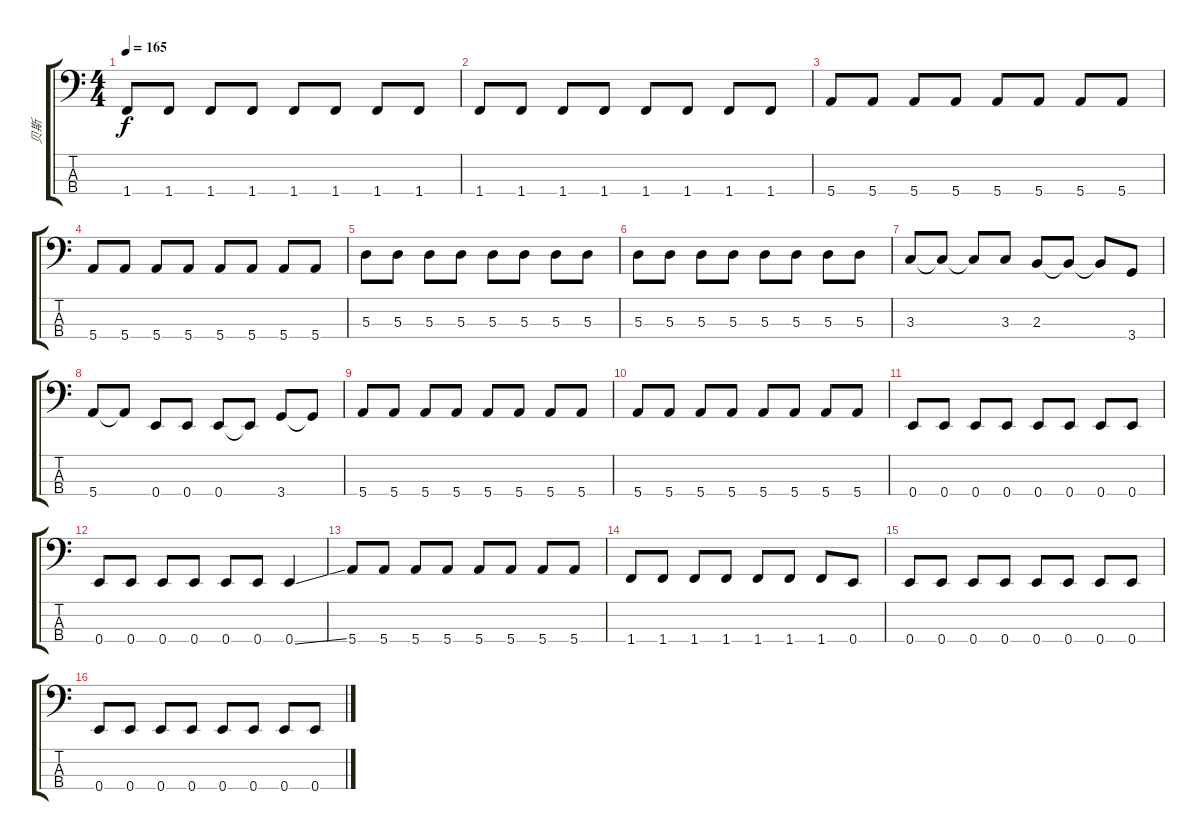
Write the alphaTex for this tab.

\track ("贝斯" "贝斯") {instrument electricbassfinger}
\staff {score tabs}
\tuning (G2 D2 A1 E1) {hide}
\ts (4 4)
\tempo 165
\clef f4
\ks c
1.4.8{dy f} 1.4.8 1.4.8 1.4.8 1.4.8 1.4.8 1.4.8 1.4.8 |
1.4.8 1.4.8 1.4.8 1.4.8 1.4.8 1.4.8 1.4.8 1.4.8 |
5.4.8 5.4.8 5.4.8 5.4.8 5.4.8 5.4.8 5.4.8 5.4.8 |
5.4.8 5.4.8 5.4.8 5.4.8 5.4.8 5.4.8 5.4.8 5.4.8 |
5.3.8 5.3.8 5.3.8 5.3.8 5.3.8 5.3.8 5.3.8 5.3.8 |
5.3.8 5.3.8 5.3.8 5.3.8 5.3.8 5.3.8 5.3.8 5.3.8 |
3.3.8 3.3{t}.8 3.3{t}.8 3.3.8 2.3.8 2.3{t}.8 2.3{t}.8 3.4.8 |
5.4.8 5.4{t}.8 0.4.8 0.4.8 0.4.8 0.4{t}.8 3.4.8 3.4{t}.8 |
5.4.8 5.4.8 5.4.8 5.4.8 5.4.8 5.4.8 5.4.8 5.4.8 |
5.4.8 5.4.8 5.4.8 5.4.8 5.4.8 5.4.8 5.4.8 5.4.8 |
0.4.8 0.4.8 0.4.8 0.4.8 0.4.8 0.4.8 0.4.8 0.4.8 |
0.4.8 0.4.8 0.4.8 0.4.8 0.4.8 0.4.8 0.4{ss}.4 |
5.4.8 5.4.8 5.4.8 5.4.8 5.4.8 5.4.8 5.4.8 5.4.8 |
1.4.8 1.4.8 1.4.8 1.4.8 1.4.8 1.4.8 1.4.8 0.4.8 |
0.4.8 0.4.8 0.4.8 0.4.8 0.4.8 0.4.8 0.4.8 0.4.8 |
0.4.8 0.4.8 0.4.8 0.4.8 0.4.8 0.4.8 0.4.8 0.4.8
